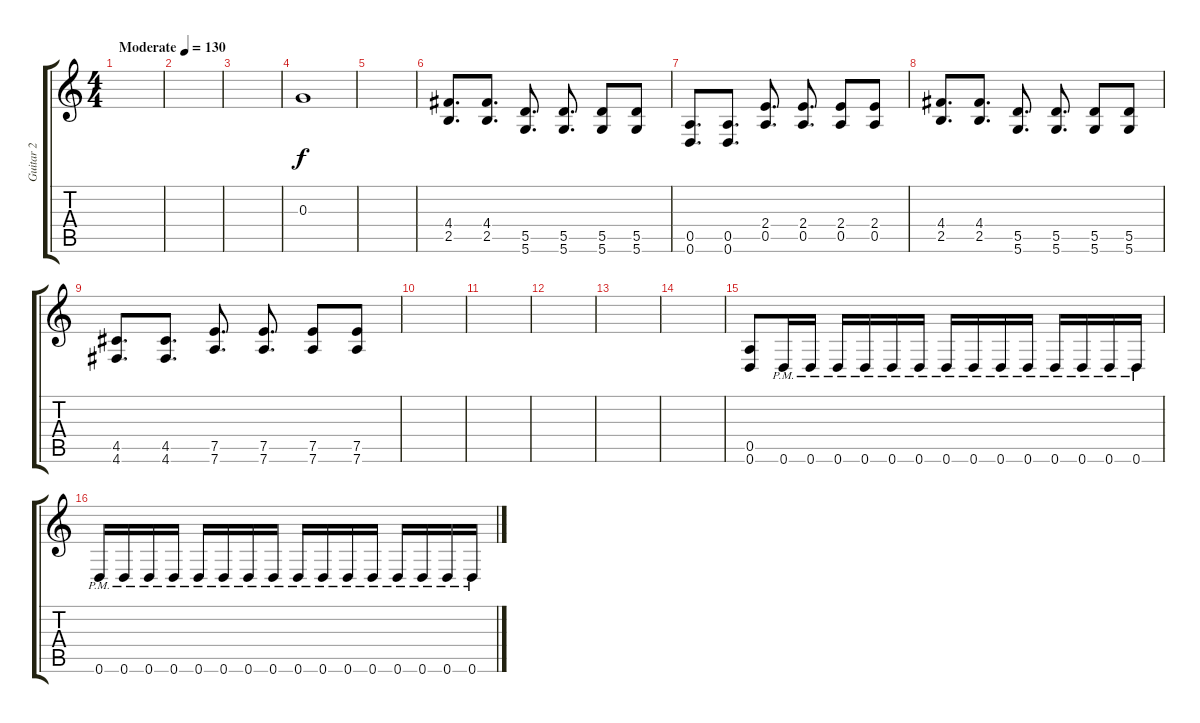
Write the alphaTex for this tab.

\track ("Guitar 2" "Guitar 2") {instrument overdrivenguitar}
\staff {score tabs}
\tuning (E4 B3 G3 D3 A2 D2) {hide}
\ts (4 4)
\tempo (130 "Moderate")
\clef g2
\ks c
|
|
|
0.3.1 |
|
(4.4 2.5).8{d} (4.4 2.5).8{d} (5.5 5.6).8{d} (5.5 5.6).8{d} (5.5 5.6).8 (5.5 5.6).8 |
(0.5 0.6).8{d} (0.5 0.6).8{d} (2.4 0.5).8{d} (2.4 0.5).8{d} (2.4 0.5).8 (2.4 0.5).8 |
(4.4 2.5).8{d} (4.4 2.5).8{d} (5.5 5.6).8{d} (5.5 5.6).8{d} (5.5 5.6).8 (5.5 5.6).8 |
(4.5 4.6).8{d} (4.5 4.6).8{d} (7.5 7.6).8{d} (7.5 7.6).8{d} (7.5 7.6).8 (7.5 7.6).8 |
|
|
|
|
|
(0.5 0.6).8 0.6{pm}.16 0.6{pm}.16 0.6{pm}.16 0.6{pm}.16 0.6{pm}.16 0.6{pm}.16 0.6{pm}.16 0.6{pm}.16 0.6{pm}.16 0.6{pm}.16 0.6{pm}.16 0.6{pm}.16 0.6{pm}.16 0.6{pm}.16 |
0.6{pm}.16 0.6{pm}.16 0.6{pm}.16 0.6{pm}.16 0.6{pm}.16 0.6{pm}.16 0.6{pm}.16 0.6{pm}.16 0.6{pm}.16 0.6{pm}.16 0.6{pm}.16 0.6{pm}.16 0.6{pm}.16 0.6{pm}.16 0.6{pm}.16 0.6{pm}.16
